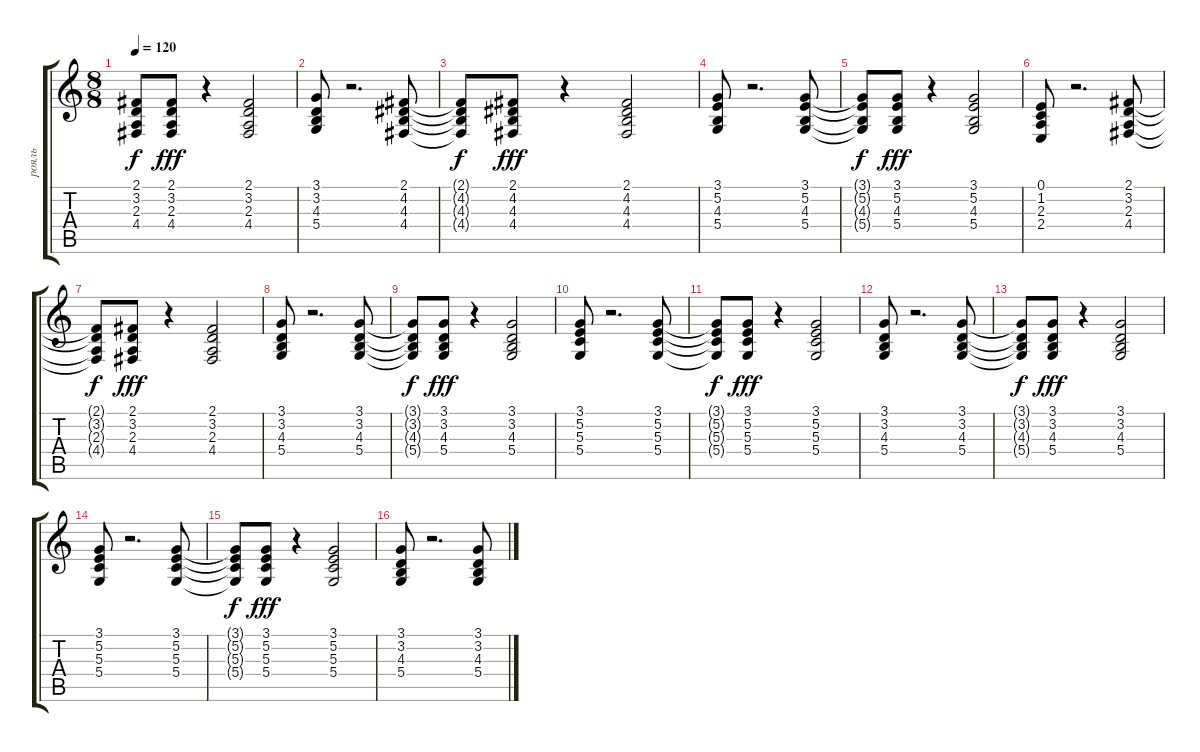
\track ("рояль" "рояль") {instrument brightacousticpiano}
\staff {score tabs}
\tuning (E4 B3 G3 D3 A2 E2) {hide}
\ts (8 8)
\tempo 120
\clef g2
\ks c
(2.1{t} 3.2{t} 2.3{t} 4.4{t}).8{dy f} (2.1 3.2 2.3 4.4).8{dy fff} r.4 (2.1 3.2 2.3 4.4).2 |
(3.1 3.2 4.3 5.4).8 r.2{d} (2.1 4.2 4.3 4.4).8 |
(2.1{t} 4.2{t} 4.3{t} 4.4{t}).8{dy f} (2.1 4.2 4.3 4.4).8{dy fff} r.4 (2.1 4.2 4.3 4.4).2 |
(3.1 5.2 4.3 5.4).8 r.2{d} (3.1 5.2 4.3 5.4).8 |
(3.1{t} 5.2{t} 4.3{t} 5.4{t}).8{dy f} (3.1 5.2 4.3 5.4).8{dy fff} r.4 (3.1 5.2 4.3 5.4).2 |
(0.1 1.2 2.3 2.4).8 r.2{d} (2.1 3.2 2.3 4.4).8 |
(2.1{t} 3.2{t} 2.3{t} 4.4{t}).8{dy f} (2.1 3.2 2.3 4.4).8{dy fff} r.4 (2.1 3.2 2.3 4.4).2 |
(3.1 3.2 4.3 5.4).8 r.2{d} (3.1 3.2 4.3 5.4).8 |
(3.1{t} 3.2{t} 4.3{t} 5.4{t}).8{dy f} (3.1 3.2 4.3 5.4).8{dy fff} r.4 (3.1 3.2 4.3 5.4).2 |
(3.1 5.2 5.3 5.4).8 r.2{d} (3.1 5.2 5.3 5.4).8 |
(3.1{t} 5.2{t} 5.3{t} 5.4{t}).8{dy f} (3.1 5.2 5.3 5.4).8{dy fff} r.4 (3.1 5.2 5.3 5.4).2 |
(3.1 3.2 4.3 5.4).8 r.2{d} (3.1 3.2 4.3 5.4).8 |
(3.1{t} 3.2{t} 4.3{t} 5.4{t}).8{dy f} (3.1 3.2 4.3 5.4).8{dy fff} r.4 (3.1 3.2 4.3 5.4).2 |
(3.1 5.2 5.3 5.4).8 r.2{d} (3.1 5.2 5.3 5.4).8 |
(3.1{t} 5.2{t} 5.3{t} 5.4{t}).8{dy f} (3.1 5.2 5.3 5.4).8{dy fff} r.4 (3.1 5.2 5.3 5.4).2 |
(3.1 3.2 4.3 5.4).8 r.2{d} (3.1 3.2 4.3 5.4).8
